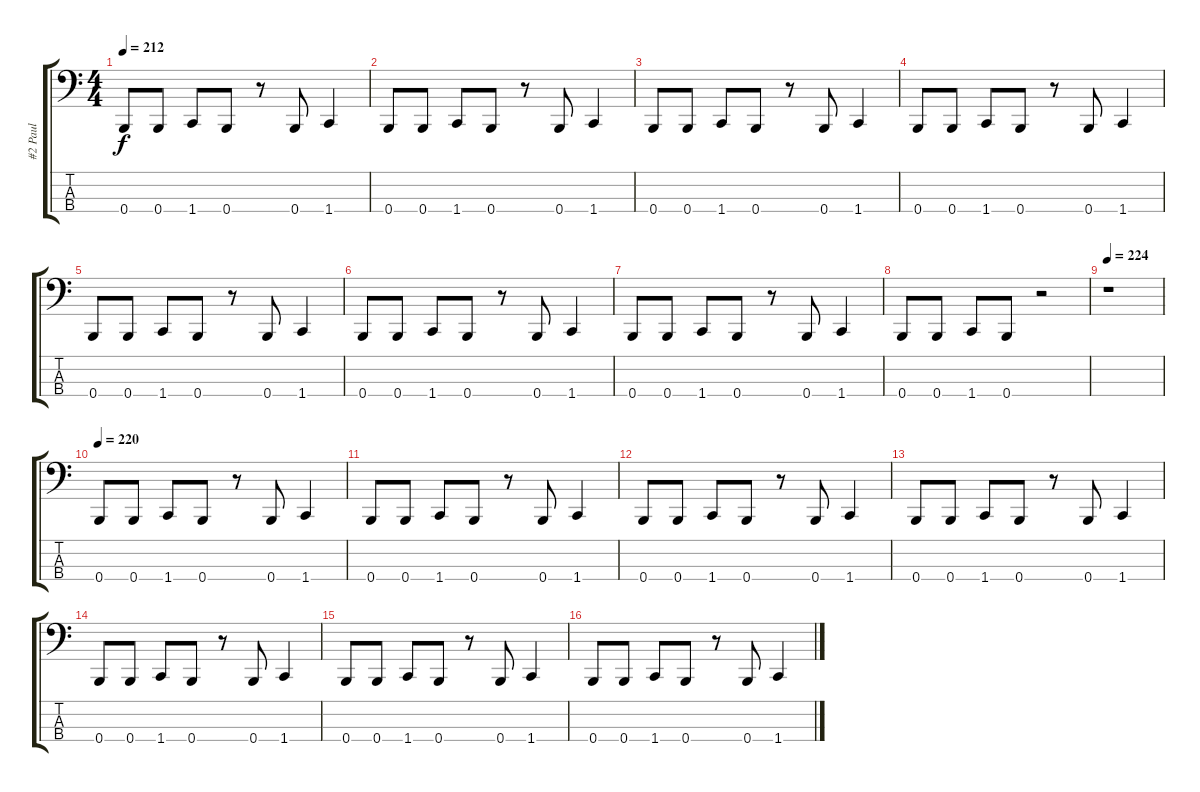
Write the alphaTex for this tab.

\track ("#2 Paul" "#2 Paul") {instrument electricbasspick}
\staff {score tabs}
\tuning (D2 A1 E1 B0) {hide}
\ts (4 4)
\tempo 212
\clef f4
\ks c
0.4.8{dy f} 0.4.8 1.4.8 0.4.8 r.8 0.4.8 1.4.4 |
0.4.8 0.4.8 1.4.8 0.4.8 r.8 0.4.8 1.4.4 |
0.4.8 0.4.8 1.4.8 0.4.8 r.8 0.4.8 1.4.4 |
0.4.8 0.4.8 1.4.8 0.4.8 r.8 0.4.8 1.4.4 |
0.4.8 0.4.8 1.4.8 0.4.8 r.8 0.4.8 1.4.4 |
0.4.8 0.4.8 1.4.8 0.4.8 r.8 0.4.8 1.4.4 |
0.4.8 0.4.8 1.4.8 0.4.8 r.8 0.4.8 1.4.4 |
0.4.8 0.4.8 1.4.8 0.4.8 r.2 |
\tempo 224
r.1 |
\tempo 220
0.4.8 0.4.8 1.4.8 0.4.8 r.8 0.4.8 1.4.4 |
0.4.8 0.4.8 1.4.8 0.4.8 r.8 0.4.8 1.4.4 |
0.4.8 0.4.8 1.4.8 0.4.8 r.8 0.4.8 1.4.4 |
0.4.8 0.4.8 1.4.8 0.4.8 r.8 0.4.8 1.4.4 |
0.4.8 0.4.8 1.4.8 0.4.8 r.8 0.4.8 1.4.4 |
0.4.8 0.4.8 1.4.8 0.4.8 r.8 0.4.8 1.4.4 |
0.4.8 0.4.8 1.4.8 0.4.8 r.8 0.4.8 1.4.4
